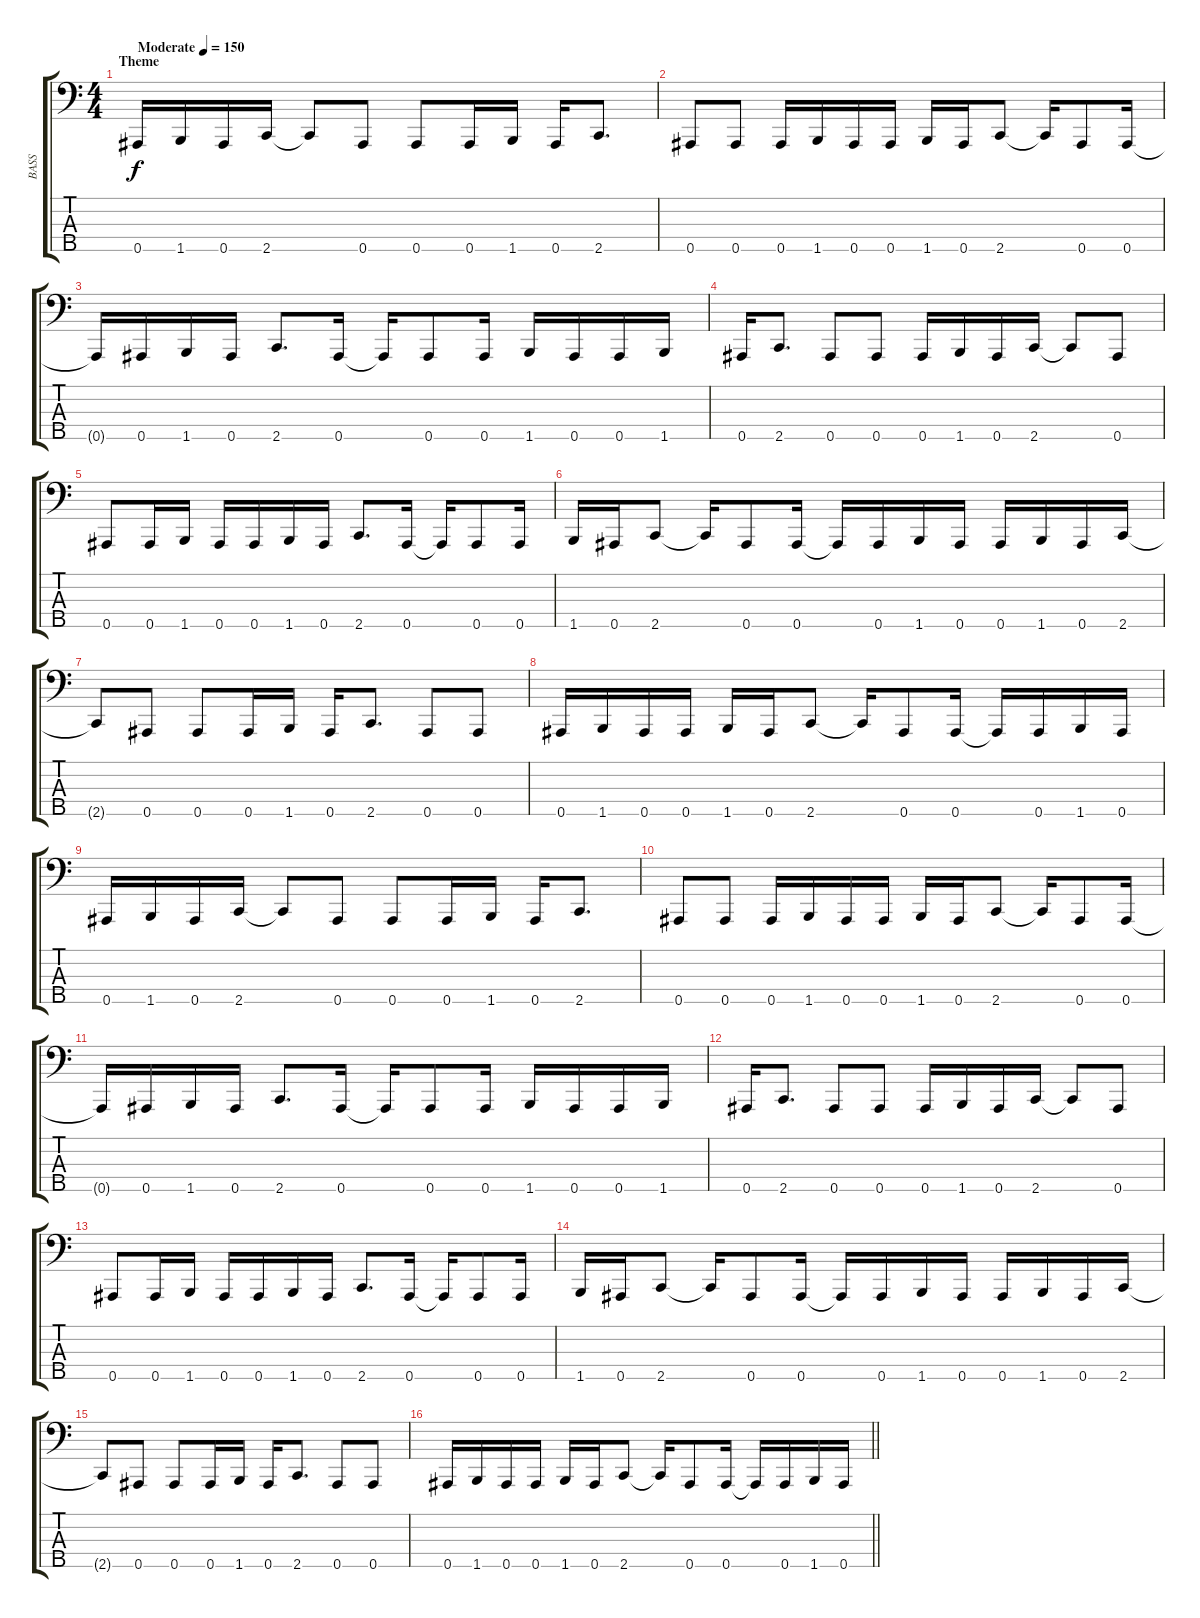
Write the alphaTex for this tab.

\track ("BASS" "BASS") {instrument electricbasspick}
\staff {score tabs}
\tuning (Gb2 Db2 Ab1 Eb1 Bb0) {hide}
\ts (4 4)
\section ("" "Theme")
\tempo (150 "Moderate")
\clef f4
\ks c
0.5.16{dy f instrument electricbasspick} 1.5.16 0.5.16 2.5.16 2.5{t}.8 0.5.8 0.5.8 0.5.16 1.5.16 0.5.16 2.5.8{d} |
0.5.8 0.5.8 0.5.16 1.5.16 0.5.16 0.5.16 1.5.16 0.5.16 2.5.8 2.5{t}.16 0.5.8 0.5.16 |
0.5{t}.16 0.5.16 1.5.16 0.5.16 2.5.8{d} 0.5.16 0.5{t}.16 0.5.8 0.5.16 1.5.16 0.5.16 0.5.16 1.5.16 |
0.5.16 2.5.8{d} 0.5.8 0.5.8 0.5.16 1.5.16 0.5.16 2.5.16 2.5{t}.8 0.5.8 |
0.5.8 0.5.16 1.5.16 0.5.16 0.5.16 1.5.16 0.5.16 2.5.8{d} 0.5.16 0.5{t}.16 0.5.8 0.5.16 |
1.5.16 0.5.16 2.5.8 2.5{t}.16 0.5.8 0.5.16 0.5{t}.16 0.5.16 1.5.16 0.5.16 0.5.16 1.5.16 0.5.16 2.5.16 |
2.5{t}.8 0.5.8 0.5.8 0.5.16 1.5.16 0.5.16 2.5.8{d} 0.5.8 0.5.8 |
0.5.16 1.5.16 0.5.16 0.5.16 1.5.16 0.5.16 2.5.8 2.5{t}.16 0.5.8 0.5.16 0.5{t}.16 0.5.16 1.5.16 0.5.16 |
0.5.16 1.5.16 0.5.16 2.5.16 2.5{t}.8 0.5.8 0.5.8 0.5.16 1.5.16 0.5.16 2.5.8{d} |
0.5.8 0.5.8 0.5.16 1.5.16 0.5.16 0.5.16 1.5.16 0.5.16 2.5.8 2.5{t}.16 0.5.8 0.5.16 |
0.5{t}.16 0.5.16 1.5.16 0.5.16 2.5.8{d} 0.5.16 0.5{t}.16 0.5.8 0.5.16 1.5.16 0.5.16 0.5.16 1.5.16 |
0.5.16 2.5.8{d} 0.5.8 0.5.8 0.5.16 1.5.16 0.5.16 2.5.16 2.5{t}.8 0.5.8 |
0.5.8 0.5.16 1.5.16 0.5.16 0.5.16 1.5.16 0.5.16 2.5.8{d} 0.5.16 0.5{t}.16 0.5.8 0.5.16 |
1.5.16 0.5.16 2.5.8 2.5{t}.16 0.5.8 0.5.16 0.5{t}.16 0.5.16 1.5.16 0.5.16 0.5.16 1.5.16 0.5.16 2.5.16 |
2.5{t}.8 0.5.8 0.5.8 0.5.16 1.5.16 0.5.16 2.5.8{d} 0.5.8 0.5.8 |
\barLineRight lightlight
0.5.16 1.5.16 0.5.16 0.5.16 1.5.16 0.5.16 2.5.8 2.5{t}.16 0.5.8 0.5.16 0.5{t}.16 0.5.16 1.5.16 0.5.16
